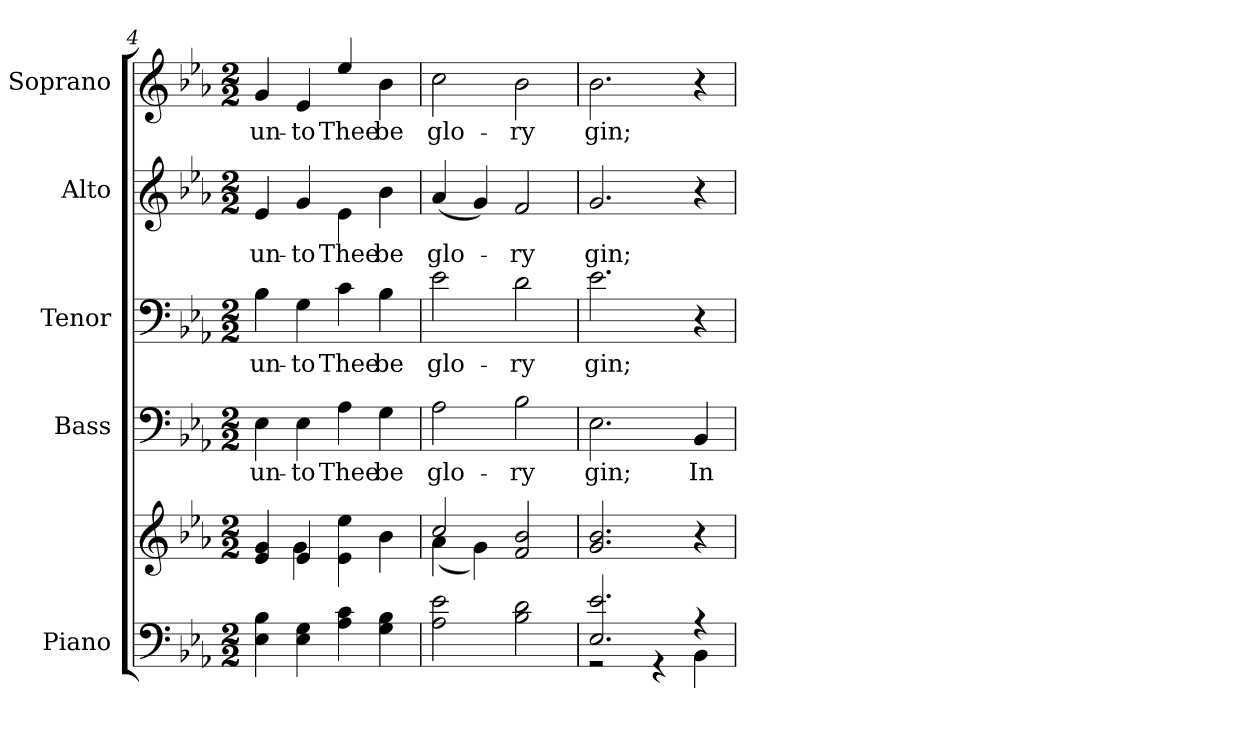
**kern	**kern	**kern	**text	**kern	**text	**kern	**text	**kern	**text
*part5	*part5	*part4	*part4	*part3	*part3	*part2	*part2	*part1	*part1
*staff6	*staff5	*staff4	*staff4	*staff3	*staff3	*staff2	*staff2	*staff1	*staff1
*I"Piano	*	*I"Bass	*	*I"Tenor	*	*I"Alto	*	*I"Soprano	*
*I'Pno.	*	*I'B.	*	*I'T.	*	*I'A.	*	*I'S.	*
*clefF4	*clefG2	*clefF4	*	*clefF4	*	*clefG2	*	*clefG2	*
*k[b-e-a-]	*k[b-e-a-]	*k[b-e-a-]	*	*k[b-e-a-]	*	*k[b-e-a-]	*	*k[b-e-a-]	*
*E-:	*E-:	*E-:	*	*E-:	*	*E-:	*	*E-:	*
*M2/2	*M2/2	*M2/2	*	*M2/2	*	*M2/2	*	*M2/2	*
=4	=4	=4	=4	=4	=4	=4	=4	=4	=4
*	*^	*	*	*	*	*	*	*	*
!	!	!	!	!LO:LY:b:color=#000000	!	!	!	!	!	!
!	!	!	!	!	!	!LO:LY:b:color=#000000	!	!	!	!
!	!	!	!	!	!	!	!	!LO:LY:b:color=#000000	!	!
!	!	!	!	!	!	!	!	!	!	!LO:LY:b:color=#000000
4E-i\ 4B-i	4e-i/ 4gi	4ryy	4E-i\	un-	4B-i\	un-	4e-i/	un-	4gi/	un-
!	!	!	!	!LO:LY:b:color=#000000	!	!	!	!	!	!
!	!	!	!	!	!	!LO:LY:b:color=#000000	!	!	!	!
!	!	!	!	!	!	!	!	!LO:LY:b:color=#000000	!	!
!	!	!	!	!	!	!	!	!	!	!LO:LY:b:color=#000000
4E-i\ 4Gi	4e-i/	4gi\	4E-i\	-to	4Gi\	-to	4gi/	-to	4e-i/	-to
!	!	!	!	!LO:LY:b:color=#000000	!	!	!	!	!	!
!	!	!	!	!	!	!LO:LY:b:color=#000000	!	!	!	!
!	!	!	!	!	!	!	!	!LO:LY:b:color=#000000	!	!
!	!	!	!	!	!	!	!	!	!	!LO:LY:b:color=#000000
4A-i\ 4ci	4e-i\ 4ee-i	2ryy	4A-i\	Thee	4ci\	Thee	4e-i\	Thee	4ee-i/	Thee
!	!	!	!	!LO:LY:b:color=#000000	!	!	!	!	!	!
!	!	!	!	!	!	!LO:LY:b:color=#000000	!	!	!	!
!	!	!	!	!	!	!	!	!LO:LY:b:color=#000000	!	!
!	!	!	!	!	!	!	!	!	!	!LO:LY:b:color=#000000
4Gi\ 4B-i	4b-i\	.	4Gi\	be	4B-i\	be	4b-i\	be	4b-i\	be
!!LO:PB:g=z
=5	=5	=5	=5	=5	=5	=5	=5	=5	=5	=5
!	!	!	!	!LO:LY:b:color=#000000	!	!	!	!	!	!
!	!	!	!	!	!	!LO:LY:b:color=#000000	!	!	!	!
!	!	!	!	!	!	!	!	!LO:LY:b:color=#000000	!	!
!	!	!	!	!	!	!	!	!	!	!LO:LY:b:color=#000000
2A-i\ 2e-i	2cci/	(4a-i\	2A-i\	glo-	2e-i\	glo-	(4a-i/	glo-	2cci\	glo-
.	.	4gi\)	.	.	.	.	4gi/)	.	.	.
!	!	!	!	!LO:LY:b:color=#000000	!	!	!	!	!	!
!	!	!	!	!	!	!LO:LY:b:color=#000000	!	!	!	!
!	!	!	!	!	!	!	!	!LO:LY:b:color=#000000	!	!
!	!	!	!	!	!	!	!	!	!	!LO:LY:b:color=#000000
2B-i\ 2di	2fi/ 2b-i	2ryy	2B-i\	-ry	2di\	-ry	2fi/	-ry	2b-i\	-ry
*	*v	*v	*	*	*	*	*	*	*	*
=6	=6	=6	=6	=6	=6	=6	=6	=6	=6
*^	*	*	*	*	*	*	*	*	*
*	*	*^	*	*	*	*	*	*	*	*
!	!	!	!	!	!LO:LY:b:color=#000000	!	!	!	!	!	!
*	*	*v	*v	*	*	*	*	*	*	*	*
*	*	*^	*	*	*	*	*	*	*	*
!	!	!	!	!	!	!	!LO:LY:b:color=#000000	!	!	!	!
*	*	*v	*v	*	*	*	*	*	*	*	*
*	*	*^	*	*	*	*	*	*	*	*
!	!	!	!	!	!	!	!	!	!LO:LY:b:color=#000000	!	!
*	*	*v	*v	*	*	*	*	*	*	*	*
*	*	*^	*	*	*	*	*	*	*	*
!	!	!	!	!	!	!	!	!	!	!	!LO:LY:b:color=#000000
*	*	*v	*v	*	*	*	*	*	*	*	*
2.E-i/ 2.e-i	2r	2.gi/ 2.b-i	2.E-i\	gin;	2.e-i\	gin;	2.gi/	gin;	2.b-i\	gin;
.	4r	.	.	.	.	.	.	.	.	.
!	!	!	!	!LO:LY:b:color=#000000	!	!	!	!	!	!
4r	4BB-i\	4r	4BB-i/	In	4r	.	4r	.	4r	.
*v	*v	*	*	*	*	*	*	*	*	*
=	=	=	=	=	=	=	=	=	=
*-	*-	*-	*-	*-	*-	*-	*-	*-	*-
